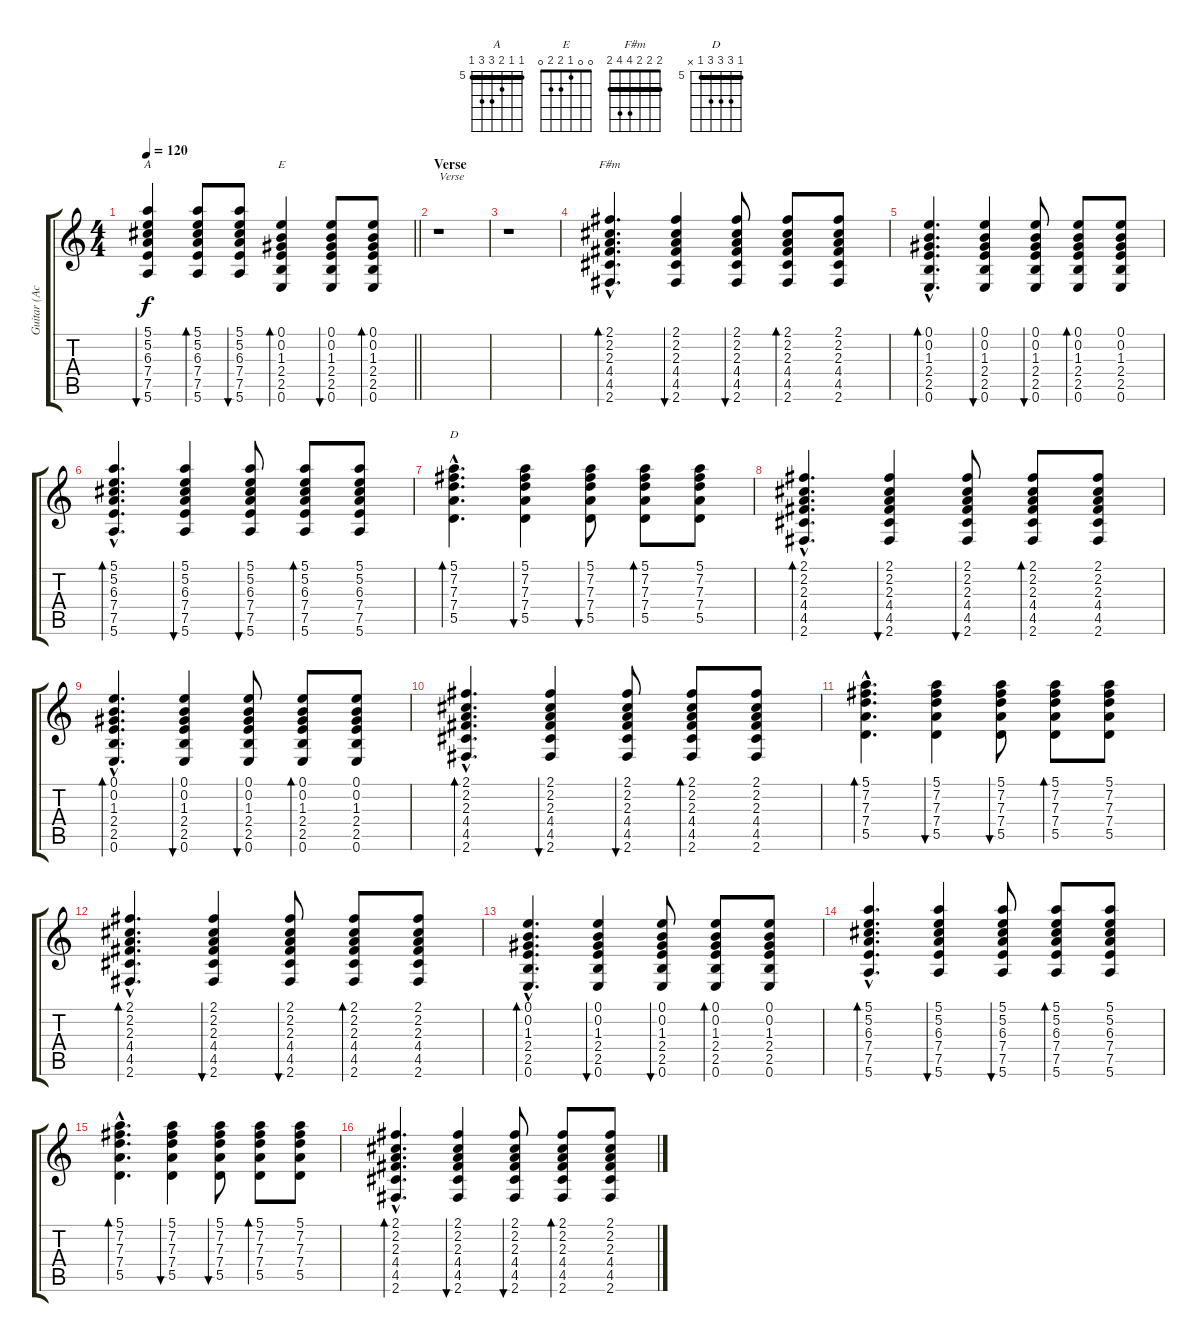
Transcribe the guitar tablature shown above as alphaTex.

\track ("Guitar (Acoustic)" "Guitar (Ac") {instrument acousticguitarnylon}
\staff {score tabs}
\tuning (E4 B3 G3 D3 A2 E2) {hide}
\chord ("A" 5 5 6 7 7 5) {firstfret 5 barre 5}
\chord ("E" 0 0 1 2 2 0)
\chord ("F#m" 2 2 2 4 4 2) {barre 2}
\chord ("D" 5 7 7 7 5 x) {firstfret 5 barre 5}
\ts (4 4)
\tempo 120
\clef g2
\barLineRight lightlight
\ks c
(5.1 5.2 6.3 7.4 7.5 5.6).4{bu 60 ch "A" dy f} (5.1 5.2 6.3 7.4 7.5 5.6).8{bd 60} (5.1 5.2 6.3 7.4 7.5 5.6).8{bu 60} (0.1 0.2 1.3 2.4 2.5 0.6).4{bd 60 ch "E"} (0.1 0.2 1.3 2.4 2.5 0.6).8{bu 60} (0.1 0.2 1.3 2.4 2.5 0.6).8{bd 60} |
\section ("" "Verse")
r.1{txt "Verse"} |
r.1 |
(2.1{hac} 2.2{hac} 2.3{hac} 4.4{hac} 4.5{hac} 2.6{hac}).4{d bd 60 ch "F#m"} (2.1 2.2 2.3 4.4 4.5 2.6).4{bu 60} (2.1 2.2 2.3 4.4 4.5 2.6).8{bu 60} (2.1 2.2 2.3 4.4 4.5 2.6).8{bd 60} (2.1 2.2 2.3 4.4 4.5 2.6).8 |
(0.1{hac} 0.2{hac} 1.3{hac} 2.4{hac} 2.5{hac} 0.6{hac}).4{d bd 60} (0.1 0.2 1.3 2.4 2.5 0.6).4{bu 60} (0.1 0.2 1.3 2.4 2.5 0.6).8{bu 60} (0.1 0.2 1.3 2.4 2.5 0.6).8{bd 60} (0.1 0.2 1.3 2.4 2.5 0.6).8 |
(5.1{hac} 5.2{hac} 6.3{hac} 7.4{hac} 7.5{hac} 5.6{hac}).4{d bd 60} (5.1 5.2 6.3 7.4 7.5 5.6).4{bu 60} (5.1 5.2 6.3 7.4 7.5 5.6).8{bu 60} (5.1 5.2 6.3 7.4 7.5 5.6).8{bd 60} (5.1 5.2 6.3 7.4 7.5 5.6).8 |
(5.1{hac} 7.2{hac} 7.3{hac} 7.4{hac} 5.5{hac}).4{d bd 60 ch "D"} (5.1 7.2 7.3 7.4 5.5).4{bu 60} (5.1 7.2 7.3 7.4 5.5).8{bu 60} (5.1 7.2 7.3 7.4 5.5).8{bd 60} (5.1 7.2 7.3 7.4 5.5).8 |
(2.1{hac} 2.2{hac} 2.3{hac} 4.4{hac} 4.5{hac} 2.6{hac}).4{d bd 60} (2.1 2.2 2.3 4.4 4.5 2.6).4{bu 60} (2.1 2.2 2.3 4.4 4.5 2.6).8{bu 60} (2.1 2.2 2.3 4.4 4.5 2.6).8{bd 60} (2.1 2.2 2.3 4.4 4.5 2.6).8 |
(0.1{hac} 0.2{hac} 1.3{hac} 2.4{hac} 2.5{hac} 0.6{hac}).4{d bd 60} (0.1 0.2 1.3 2.4 2.5 0.6).4{bu 60} (0.1 0.2 1.3 2.4 2.5 0.6).8{bu 60} (0.1 0.2 1.3 2.4 2.5 0.6).8{bd 60} (0.1 0.2 1.3 2.4 2.5 0.6).8 |
(2.1{hac} 2.2{hac} 2.3{hac} 4.4{hac} 4.5{hac} 2.6{hac}).4{d bd 60} (2.1 2.2 2.3 4.4 4.5 2.6).4{bu 60} (2.1 2.2 2.3 4.4 4.5 2.6).8{bu 60} (2.1 2.2 2.3 4.4 4.5 2.6).8{bd 60} (2.1 2.2 2.3 4.4 4.5 2.6).8 |
(5.1{hac} 7.2{hac} 7.3{hac} 7.4{hac} 5.5{hac}).4{d bd 60} (5.1 7.2 7.3 7.4 5.5).4{bu 60} (5.1 7.2 7.3 7.4 5.5).8{bu 60} (5.1 7.2 7.3 7.4 5.5).8{bd 60} (5.1 7.2 7.3 7.4 5.5).8 |
(2.1{hac} 2.2{hac} 2.3{hac} 4.4{hac} 4.5{hac} 2.6{hac}).4{d bd 60} (2.1 2.2 2.3 4.4 4.5 2.6).4{bu 60} (2.1 2.2 2.3 4.4 4.5 2.6).8{bu 60} (2.1 2.2 2.3 4.4 4.5 2.6).8{bd 60} (2.1 2.2 2.3 4.4 4.5 2.6).8 |
(0.1{hac} 0.2{hac} 1.3{hac} 2.4{hac} 2.5{hac} 0.6{hac}).4{d bd 60} (0.1 0.2 1.3 2.4 2.5 0.6).4{bu 60} (0.1 0.2 1.3 2.4 2.5 0.6).8{bu 60} (0.1 0.2 1.3 2.4 2.5 0.6).8{bd 60} (0.1 0.2 1.3 2.4 2.5 0.6).8 |
(5.1{hac} 5.2{hac} 6.3{hac} 7.4{hac} 7.5{hac} 5.6{hac}).4{d bd 60} (5.1 5.2 6.3 7.4 7.5 5.6).4{bu 60} (5.1 5.2 6.3 7.4 7.5 5.6).8{bu 60} (5.1 5.2 6.3 7.4 7.5 5.6).8{bd 60} (5.1 5.2 6.3 7.4 7.5 5.6).8 |
(5.1{hac} 7.2{hac} 7.3{hac} 7.4{hac} 5.5{hac}).4{d bd 60} (5.1 7.2 7.3 7.4 5.5).4{bu 60} (5.1 7.2 7.3 7.4 5.5).8{bu 60} (5.1 7.2 7.3 7.4 5.5).8{bd 60} (5.1 7.2 7.3 7.4 5.5).8 |
(2.1{hac} 2.2{hac} 2.3{hac} 4.4{hac} 4.5{hac} 2.6{hac}).4{d bd 60} (2.1 2.2 2.3 4.4 4.5 2.6).4{bu 60} (2.1 2.2 2.3 4.4 4.5 2.6).8{bu 60} (2.1 2.2 2.3 4.4 4.5 2.6).8{bd 60} (2.1 2.2 2.3 4.4 4.5 2.6).8
